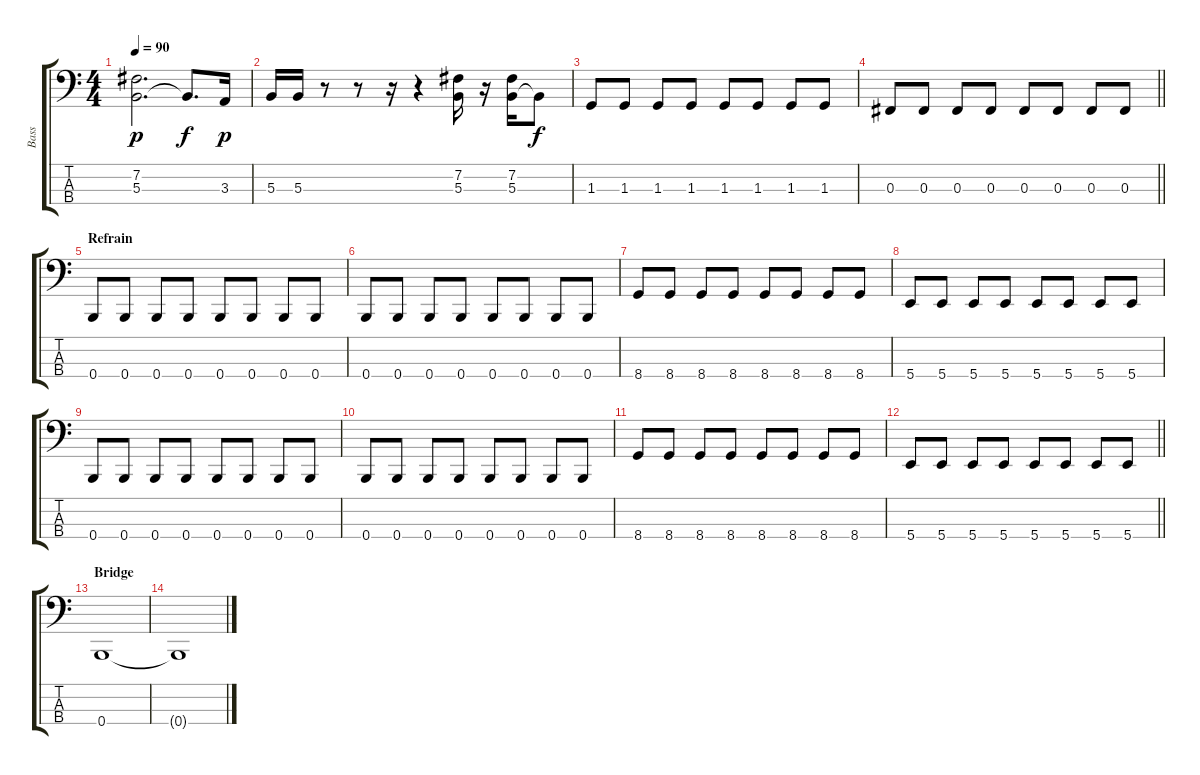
\track ("Bass" "Bass") {instrument electricbassfinger}
\staff {score tabs}
\tuning (E2 B1 Gb1 B0) {hide}
\ts (4 4)
\tempo 90
\clef f4
\ks c
(7.2 5.3).2{d dy p} 5.3{t}.8{d dy f} 3.3.16{dy p} |
5.3.16 5.3.16 r.8 r.8 r.16 r.4 (7.2 5.3).16 r.16 (7.2 5.3).16 5.3{t}.8{dy f} |
1.3.8{instrument electricbassfinger} 1.3.8 1.3.8 1.3.8 1.3.8 1.3.8 1.3.8 1.3.8 |
\barLineRight lightlight
0.3.8 0.3.8 0.3.8 0.3.8 0.3.8 0.3.8 0.3.8 0.3.8 |
\section ("" "Refrain")
0.4.8 0.4.8 0.4.8 0.4.8 0.4.8 0.4.8 0.4.8 0.4.8 |
0.4.8 0.4.8 0.4.8 0.4.8 0.4.8 0.4.8 0.4.8 0.4.8 |
8.4.8 8.4.8 8.4.8 8.4.8 8.4.8 8.4.8 8.4.8 8.4.8 |
5.4.8 5.4.8 5.4.8 5.4.8 5.4.8 5.4.8 5.4.8 5.4.8 |
0.4.8 0.4.8 0.4.8 0.4.8 0.4.8 0.4.8 0.4.8 0.4.8 |
0.4.8 0.4.8 0.4.8 0.4.8 0.4.8 0.4.8 0.4.8 0.4.8 |
8.4.8 8.4.8 8.4.8 8.4.8 8.4.8 8.4.8 8.4.8 8.4.8 |
\barLineRight lightlight
5.4.8 5.4.8 5.4.8 5.4.8 5.4.8 5.4.8 5.4.8 5.4.8 |
\section ("" "Bridge")
0.4.1 |
0.4{t}.1
